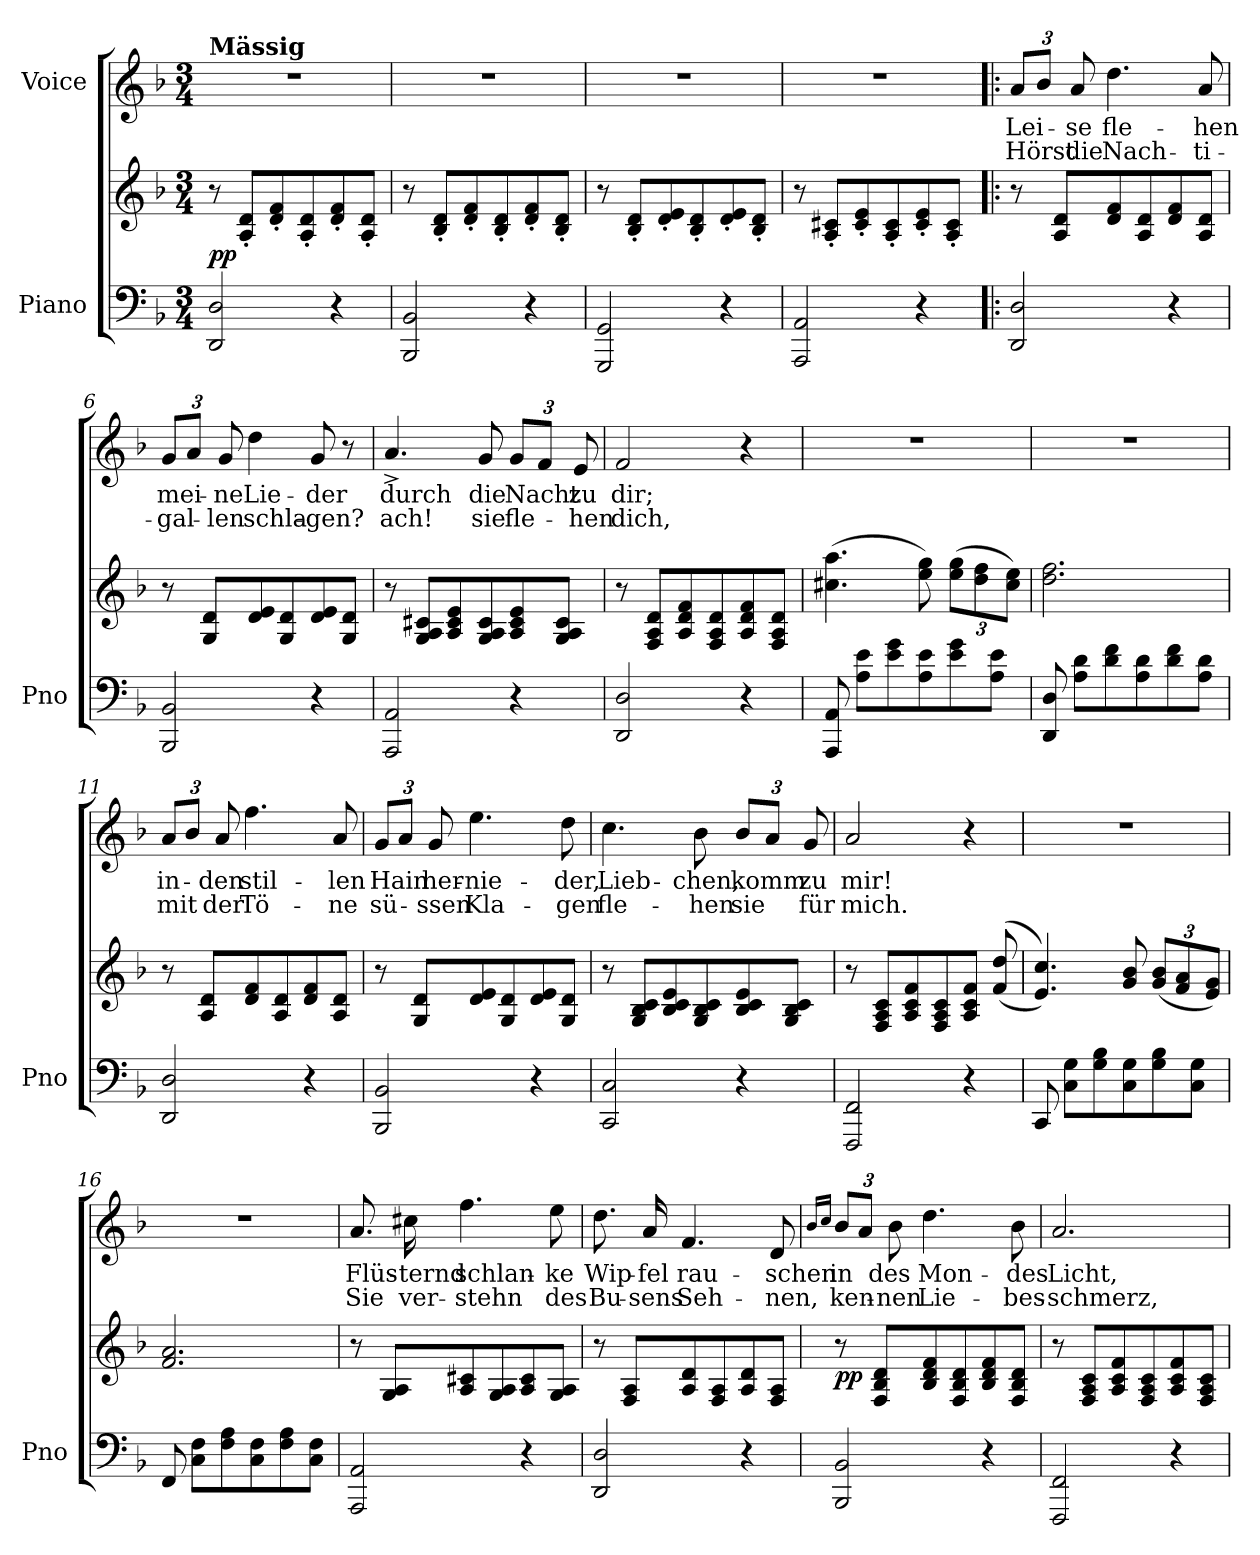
**kern	**kern	**dynam	**kern	**text	**text
*part2	*part2	*part2	*part1	*part1	*part1
*staff3	*staff2	*staff2/3	*staff1	*staff1	*staff1
*I"Piano	*	*	*I"Voice	*	*
*I'Pno	*	*	*	*	*
*clefF4	*clefG2	*	*clefG2	*	*
*k[b-]	*k[b-]	*	*k[b-]	*	*
*M3/4	*M3/4	*	*M3/4	*	*
*MM62	*MM62	*	*MM62	*	*
=1	=1	=1	=1	=1	=1
!	!	!	!LO:TX:a:B:t=Mässig	!	!
!	!	!LO:DY:b	!	!	!
2DD/ 2D/	8r	pp	2.r	.	.
.	8A/' 8d/'L	.	.	.	.
.	8d/' 8f/'	.	.	.	.
.	8A/' 8d/'	.	.	.	.
4r	8d/' 8f/'	.	.	.	.
.	8A/' 8d/'J	.	.	.	.
=2	=2	=2	=2	=2	=2
2BBB-/ 2BB-/	8r	.	2.r	.	.
.	8B-/' 8d/'L	.	.	.	.
.	8d/' 8f/'	.	.	.	.
.	8B-/' 8d/'	.	.	.	.
4r	8d/' 8f/'	.	.	.	.
.	8B-/' 8d/'J	.	.	.	.
=3	=3	=3	=3	=3	=3
2GGG/ 2GG/	8r	.	2.r	.	.
.	8B-/' 8d/'L	.	.	.	.
.	8d/' 8e/'	.	.	.	.
.	8B-/' 8d/'	.	.	.	.
4r	8d/' 8e/'	.	.	.	.
.	8B-/' 8d/'J	.	.	.	.
=4	=4	=4	=4	=4	=4
2AAA/ 2AA/	8r	.	2.r	.	.
.	8A/' 8c#X/'L	.	.	.	.
.	8c#/' 8e/'	.	.	.	.
.	8A/' 8c#/'	.	.	.	.
4r	8c#/' 8e/'	.	.	.	.
.	8A/' 8c#/'J	.	.	.	.
!!LO:LB:g=z
=5!|:	=5!|:	=5!|:	=5!|:	=5!|:	=5!|:
*	*	*	*Xbrackettup	*	*
!	!	!	!	!LO:LY:b	!LO:LY:b
2DD/ 2D/	8r	.	12a/L	Lei-	Hörst
.	.	.	12b-/J	.	.
.	8A/ 8d/L	.	.	.	.
!	!	!	!	!LO:LY:b	!LO:LY:b
.	.	.	12a/	-se	die
!	!	!	!	!LO:LY:b	!LO:LY:b
.	8d/ 8f/	.	4.dd\	fle-	Nach-
.	8A/ 8d/	.	.	.	.
4r	8d/ 8f/	.	.	.	.
!	!	!	!	!LO:LY:b	!LO:LY:b
.	8A/ 8d/J	.	8a/	-hen	-ti-
=6	=6	=6	=6	=6	=6
!	!	!	!	!LO:LY:b	!LO:LY:b
2BBB-/ 2BB-/	8r	.	12g/L	mei-	-gal-
.	.	.	12a/J	.	.
.	8G/ 8d/L	.	.	.	.
!	!	!	!	!LO:LY:b	!LO:LY:b
.	.	.	12g/	-ne	-len
!	!	!	!	!LO:LY:b	!LO:LY:b
.	8d/ 8e/	.	4dd\	Lie-	schla-
.	8G/ 8d/	.	.	.	.
!	!	!	!	!LO:LY:b	!LO:LY:b
4r	8d/ 8e/	.	8g/	-der	-gen?
.	8G/ 8d/J	.	8r	.	.
=7	=7	=7	=7	=7	=7
!	!	!	!	!LO:LY:b	!LO:LY:b
2AAA/ 2AA/	8r	.	4.a^/	durch	ach!
.	8G/ 8A/ 8c#X/L	.	.	.	.
.	8A/ 8c#/ 8e/	.	.	.	.
!	!	!	!	!LO:LY:b	!LO:LY:b
.	8G/ 8A/ 8c#/	.	8g/	die	sie
!	!	!	!	!LO:LY:b	!LO:LY:b
4r	8A/ 8c#/ 8e/	.	12g/L	Nacht	fle-
.	.	.	12f/J	.	.
.	8G/ 8A/ 8c#/J	.	.	.	.
!	!	!	!	!LO:LY:b	!LO:LY:b
.	.	.	12e/	zu	-hen
=8	=8	=8	=8	=8	=8
!	!	!	!	!LO:LY:b	!LO:LY:b
2DD/ 2D/	8r	.	2f/	dir;	dich,
.	8F/ 8A/ 8d/L	.	.	.	.
.	8A/ 8d/ 8f/	.	.	.	.
.	8F/ 8A/ 8d/	.	.	.	.
4r	8A/ 8d/ 8f/	.	4r	.	.
.	8F/ 8A/ 8d/J	.	.	.	.
!!LO:LB:g=z
=9	=9	=9	=9	=9	=9
8AAA/ 8AA/	(4.cc#X\ 4.aa\	.	2.r	.	.
8A\ 8e\L	.	.	.	.	.
8e\ 8g\	.	.	.	.	.
8A\ 8e\	8ee\ 8gg\)	.	.	.	.
*	*Xbrackettup	*	*	*	*
8e\ 8g\	(12ee\ 12gg\L	.	.	.	.
.	12dd\ 12ff\	.	.	.	.
8A\ 8e\J	.	.	.	.	.
.	12cc#\ 12ee\J)	.	.	.	.
=10	=10	=10	=10	=10	=10
8DD/ 8D/	2.dd\ 2.ff\	.	2.r	.	.
8A\ 8d\L	.	.	.	.	.
8d\ 8f\	.	.	.	.	.
8A\ 8d\	.	.	.	.	.
8d\ 8f\	.	.	.	.	.
8A\ 8d\J	.	.	.	.	.
=11	=11	=11	=11	=11	=11
!	!	!	!	!LO:LY:b	!LO:LY:b
2DD/ 2D/	8r	.	12a/L	in-	mit
.	.	.	12b-/J	.	.
.	8A/ 8d/L	.	.	.	.
!	!	!	!	!LO:LY:b	!LO:LY:b
.	.	.	12a/	-den	der
!	!	!	!	!LO:LY:b	!LO:LY:b
.	8d/ 8f/	.	4.ff\	stil-	Tö-
.	8A/ 8d/	.	.	.	.
4r	8d/ 8f/	.	.	.	.
!	!	!	!	!LO:LY:b	!LO:LY:b
.	8A/ 8d/J	.	8a/	-len	-ne
=12	=12	=12	=12	=12	=12
!	!	!	!	!LO:LY:b	!LO:LY:b
2BBB-/ 2BB-/	8r	.	12g/L	Hain	sü-
.	.	.	12a/J	.	.
.	8G/ 8d/L	.	.	.	.
!	!	!	!	!LO:LY:b	!LO:LY:b
.	.	.	12g/	her-	ssen
!	!	!	!	!LO:LY:b	!LO:LY:b
.	8d/ 8e/	.	4.ee\	-nie-	Kla-
.	8G/ 8d/	.	.	.	.
4r	8d/ 8e/	.	.	.	.
!	!	!	!	!LO:LY:b	!LO:LY:b
.	8G/ 8d/J	.	8dd\	-der,	-gen
!!LO:LB:g=z
=13	=13	=13	=13	=13	=13
!	!	!	!	!LO:LY:b	!LO:LY:b
2CC/ 2C/	8r	.	4.cc\	Lieb-	fle-
.	8G/ 8B-/ 8c/L	.	.	.	.
.	8B-/ 8c/ 8e/	.	.	.	.
!	!	!	!	!LO:LY:b	!LO:LY:b
.	8G/ 8B-/ 8c/	.	8b-\	-chen,	-hen
!	!	!	!	!LO:LY:b	!LO:LY:b
4r	8B-/ 8c/ 8e/	.	12b-/L	komm	sie
.	.	.	12a/J	.	.
.	8G/ 8B-/ 8c/J	.	.	.	.
!	!	!	!	!LO:LY:b	!LO:LY:b
.	.	.	12g/	zu	für
=14	=14	=14	=14	=14	=14
!	!	!	!	!LO:LY:b	!LO:LY:b
2FFF/ 2FF/	8r	.	2a/	mir!	mich.
.	8F/ 8A/ 8c/L	.	.	.	.
.	8A/ 8c/ 8f/	.	.	.	.
.	8F/ 8A/ 8c/	.	.	.	.
4r	8A/ 8c/ 8f/J	.	4r	.	.
.	((>8f/ 8dd/	.	.	.	.
=15	=15	=15	=15	=15	=15
8CC/	4.e/ 4.cc/))	.	2.r	.	.
8C\ 8G\L	.	.	.	.	.
8G\ 8B-\	.	.	.	.	.
8C\ 8G\	8g/ 8b-/	.	.	.	.
8G\ 8B-\	(12g/ 12b-/L	.	.	.	.
.	12f/ 12a/	.	.	.	.
8C\ 8G\J	.	.	.	.	.
.	12e/ 12g/J)	.	.	.	.
=16	=16	=16	=16	=16	=16
8FF/	2.f/ 2.a/	.	2.r	.	.
8C\ 8F\L	.	.	.	.	.
8F\ 8A\	.	.	.	.	.
8C\ 8F\	.	.	.	.	.
8F\ 8A\	.	.	.	.	.
8C\ 8F\J	.	.	.	.	.
=17	=17	=17	=17	=17	=17
!	!	!	!	!LO:LY:b	!LO:LY:b
2AAA/ 2AA/	8r	.	8.a/	Flüs-	Sie
.	8G/ 8A/L	.	.	.	.
!	!	!	!	!LO:LY:b	!LO:LY:b
.	.	.	16cc#X\	-ternd	ver-
!	!	!	!	!LO:LY:b	!LO:LY:b
.	8A/ 8c#X/	.	4.ff\	schlan-	-stehn
.	8G/ 8A/	.	.	.	.
4r	8A/ 8c#/	.	.	.	.
!	!	!	!	!LO:LY:b	!LO:LY:b
.	8G/ 8A/J	.	8ee\	-ke	des
!!LO:PB:g=z
=18	=18	=18	=18	=18	=18
!	!	!	!	!LO:LY:b	!LO:LY:b
2DD/ 2D/	8r	.	8.dd\	Wip-	Bu-
.	8F/ 8A/L	.	.	.	.
!	!	!	!	!LO:LY:b	!LO:LY:b
.	.	.	16a/	-fel	-sens
!	!	!	!	!LO:LY:b	!LO:LY:b
.	8A/ 8d/	.	4.f/	rau-	Seh-
.	8F/ 8A/	.	.	.	.
4r	8A/ 8d/	.	.	.	.
!	!	!	!	!LO:LY:b	!LO:LY:b
.	8F/ 8A/J	.	8d/	-schen	-nen,
=19	=19	=19	=19	=19	=19
.	.	.	16qb-/LL	.	.
.	.	.	16qcc/JJ	.	.
!	!	!LO:DY:b	!	!LO:LY:b	!LO:LY:b
2BBB-/ 2BB-/	8r	pp	12b-/L	in	ken-
.	.	.	12a/J	.	.
.	8F/ 8B-/ 8d/L	.	.	.	.
!	!	!	!	!LO:LY:b	!LO:LY:b
.	.	.	12b-\	des	-nen
!	!	!	!	!LO:LY:b	!LO:LY:b
.	8B-/ 8d/ 8f/	.	4.dd\	Mon-	Lie-
.	8F/ 8B-/ 8d/	.	.	.	.
4r	8B-/ 8d/ 8f/	.	.	.	.
!	!	!	!	!LO:LY:b	!LO:LY:b
.	8F/ 8B-/ 8d/J	.	8b-\	-des	-bes-
=20	=20	=20	=20	=20	=20
!	!	!	!	!LO:LY:b	!LO:LY:b
2FFF/ 2FF/	8r	.	2.a/	Licht,	-schmerz,
.	8F/ 8A/ 8c/L	.	.	.	.
.	8A/ 8c/ 8f/	.	.	.	.
.	8F/ 8A/ 8c/	.	.	.	.
4r	8A/ 8c/ 8f/	.	.	.	.
.	8F/ 8A/ 8c/J	.	.	.	.
=	=	=	=	=	=
*-	*-	*-	*-	*-	*-
